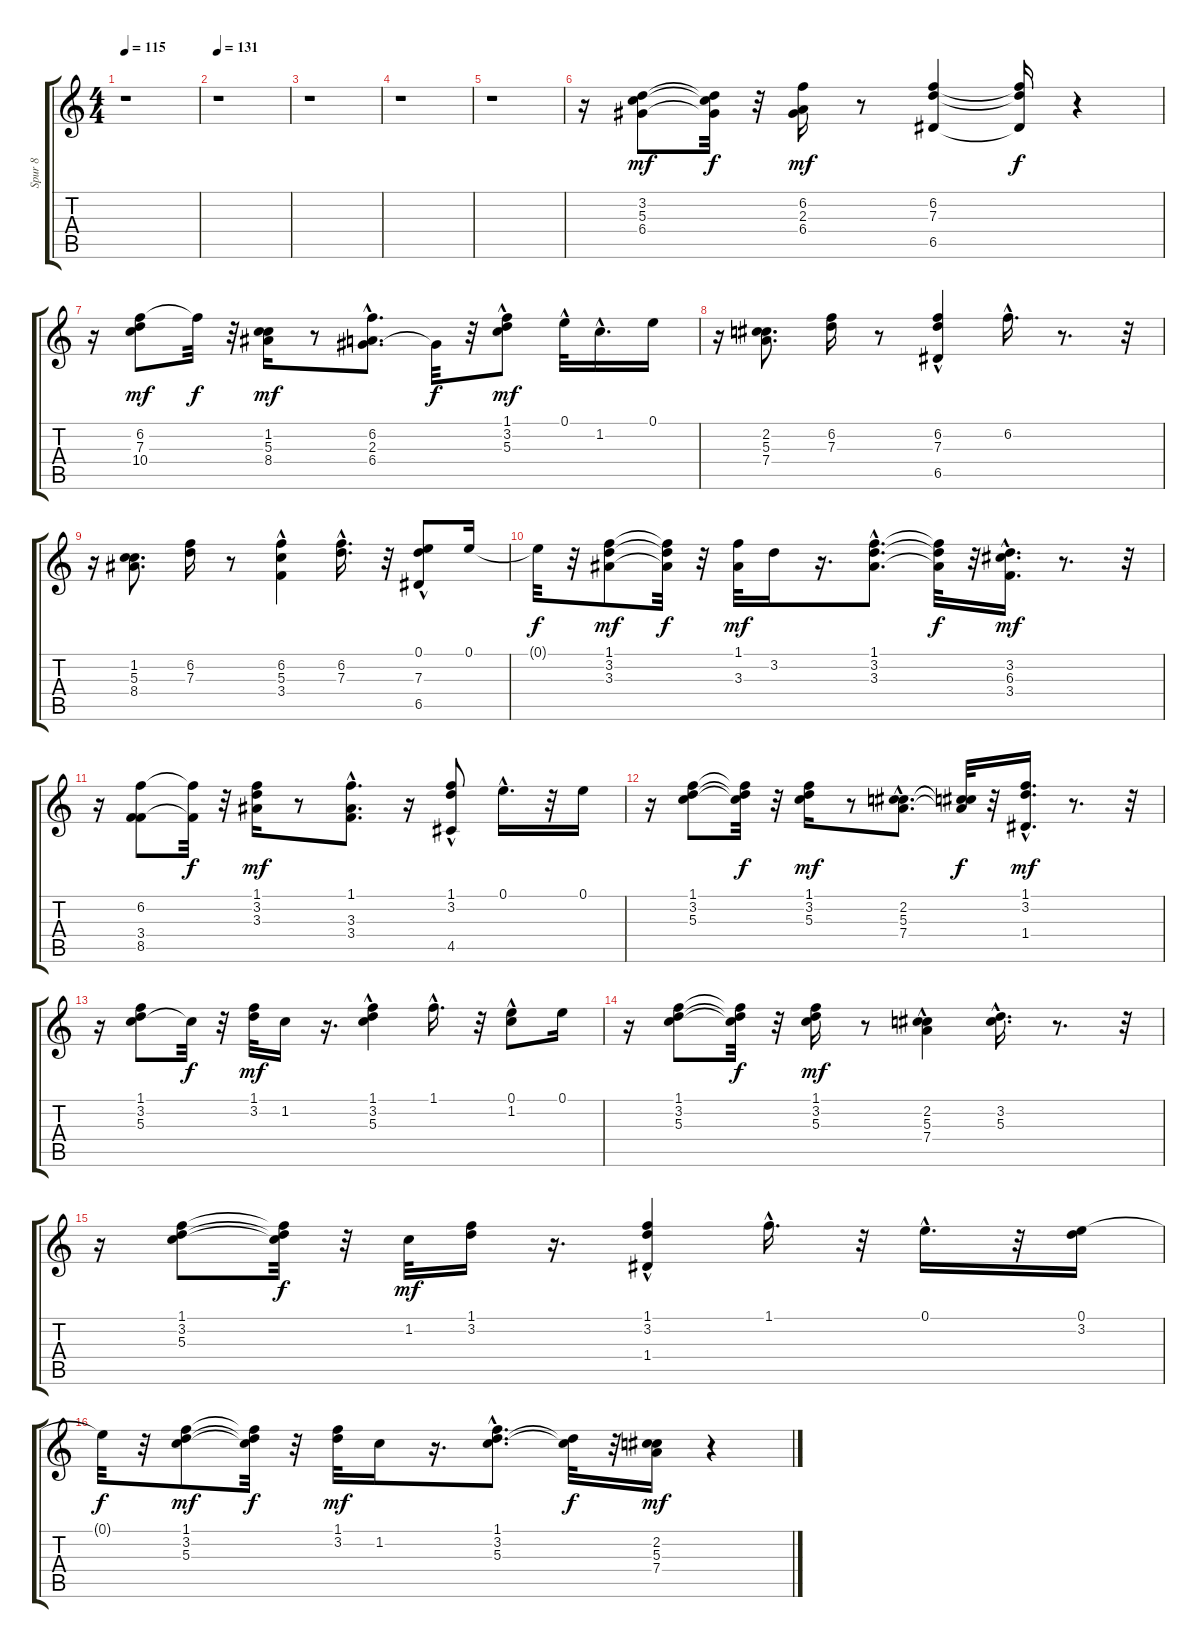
\track ("Spur 8" "Spur 8") {instrument acousticguitarnylon}
\staff {score tabs}
\tuning (E4 B3 G3 D3 A2 E2) {hide}
\ts (4 4)
\tempo 115
\clef g2
\ks c
r.1{dy mf instrument acousticguitarnylon} |
\tempo 131
r.1 |
r.1 |
r.1 |
r.1 |
r.16 (3.2 5.3 6.4).8 (3.2{t} 5.3{t} 6.4{t}).32{dy f} r.32 (6.2 2.3 6.4).16{dy mf} r.8 (6.2 7.3 6.5).4 (6.2{t} 7.3{t} 6.5{t}).16{dy f} r.4 |
r.16 (6.2 7.3 10.4).8{dy mf} 6.2{t}.32{dy f} r.32 (1.2 5.3 8.4).16{dy mf} r.8 (6.2{hac} 2.3{hac} 6.4{hac}).8{d} 6.4{t}.32{dy f} r.32 (1.1{hac} 3.2 5.3).8{dy mf} 0.1{hac}.32 1.2{hac}.16{d} 0.1.16 |
r.16 (2.2 5.3 7.4).8{d} (6.2 7.3).16 r.8 (6.2{hac} 7.3 6.5).4 6.2{hac}.16{d} r.8{d} r.32 |
r.16 (1.2 5.3 8.4).8{d} (6.2 7.3).16 r.8 (6.2{hac} 5.3 3.4{hac}).4 (6.2{hac} 7.3{hac}).16{d} r.32 (0.1{hac} 7.3{hac} 6.5).8 0.1.16 |
0.1{t}.32{dy f} r.32 (1.1 3.2 3.3).8{dy mf} (1.1{t} 3.2{t} 3.3{t}).32{dy f} r.32 (1.1 3.3).32{dy mf} 3.2.16 r.16{d} (1.1{hac} 3.2{hac} 3.3{hac}).8{d} (1.1{t} 3.2{t} 3.3{t}).32{dy f} r.32 (3.2 6.3 3.4{hac}).16{d dy mf} r.8{d} r.32 |
r.16 (6.2 3.4 8.5).8 (6.2{t} 3.4{t}).32{dy f} r.32 (1.1 3.2 3.3).16{dy mf} r.8 (1.1{hac} 3.3{hac} 3.4{hac}).8{d} r.16 (1.1{hac} 3.2 4.5).8 0.1{hac}.16{d} r.32 0.1.16 |
r.16 (1.1 3.2 5.3).8 (1.1{t} 3.2{t} 5.3{t}).32{dy f} r.32 (1.1 3.2 5.3).16{dy mf} r.8 (2.2{hac} 5.3{hac} 7.4{hac}).8{d} (2.2{t} 5.3{t} 7.4{t}).32{dy f} r.32 (1.1 3.2 1.4{hac}).16{d dy mf} r.8{d} r.32 |
r.16 (1.1 3.2 5.3).8 5.3{t}.32{dy f} r.32 (1.1 3.2).32{dy mf} 1.2.16 r.16{d} (1.1{hac} 3.2 5.3).4 1.1{hac}.16{d} r.32 (0.1{hac} 1.2).8 0.1.16 |
r.16 (1.1 3.2 5.3).8 (1.1{t} 3.2{t} 5.3{t}).32{dy f} r.32 (1.1 3.2 5.3).16{dy mf} r.8 (2.2{hac} 5.3 7.4{hac}).4 (3.2{hac} 5.3).16{d} r.8{d} r.32 |
r.16 (1.1 3.2 5.3).8 (1.1{t} 3.2{t} 5.3{t}).32{dy f} r.32 1.2.32{dy mf} (1.1 3.2).16 r.16{d} (1.1{hac} 3.2{hac} 1.4).4 1.1{hac}.16{d} r.32 0.1{hac}.16{d} r.32 (0.1 3.2).16 |
0.1{t}.32{dy f} r.32 (1.1 3.2 5.3).8{dy mf} (1.1{t} 3.2{t} 5.3{t}).32{dy f} r.32 (1.1 3.2).32{dy mf} 1.2.16 r.16{d} (1.1{hac} 3.2{hac} 5.3{hac}).8{d} (3.2{t} 5.3{t}).32{dy f} r.32 (2.2 5.3 7.4).16{dy mf} r.4
